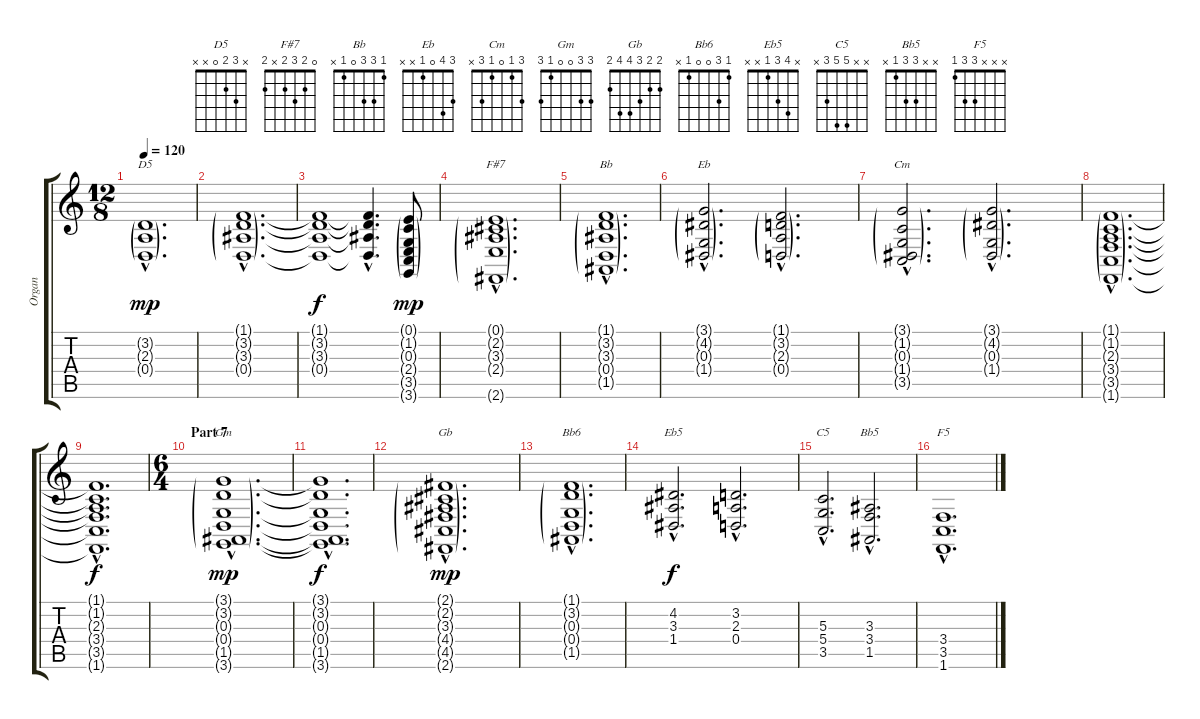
\track ("Organ" "Organ") {instrument drawbarorgan}
\staff {score tabs}
\tuning (E4 B3 G3 D3 A2 E2) {hide}
\chord ("D5" x 3 2 0 x x)
\chord ("F#7" 0 2 3 2 x 2)
\chord ("Bb" 1 3 3 0 1 x)
\chord ("Eb" 3 4 0 1 x x)
\chord ("Cm" 3 1 0 1 3 x)
\chord ("Gm" 3 3 0 0 1 3)
\chord ("Gb" 2 2 3 4 4 2)
\chord ("Bb6" 1 3 0 0 1 x)
\chord ("Eb5" x 4 3 1 x x)
\chord ("C5" x x 5 5 3 x)
\chord ("Bb5" x x 3 3 1 x)
\chord ("F5" x x x 3 3 1)
\ts (12 8)
\tempo 120
\clef g2
\ks c
(3.2{g hac} 2.3{g hac} 0.4{g hac}).1{d ch "D5" dy mp} |
(1.1{g hac} 3.2{g hac} 3.3{g hac} 0.4{g hac}).1{d} |
(1.1{t} 3.2{t} 3.3{t} 0.4{t}).1{dy f} (1.1{hac t} 3.2{hac t} 3.3{hac t} 0.4{hac t}).4{d} (0.1{g} 1.2{g} 0.3{g} 2.4{g} 3.5{g} 3.6{g}).8{dy mp} |
(0.1{g hac} 2.2{g hac} 3.3{g hac} 2.4{g hac} 2.6{g hac}).1{d ch "F#7"} |
(1.1{g hac} 3.2{g hac} 3.3{g hac} 0.4{g hac} 1.5{g hac}).1{d ch "Bb"} |
(3.1{g hac} 4.2{g hac} 0.3{g hac} 1.4{g hac}).2{d ch "Eb"} (1.1{g hac} 3.2{g hac} 2.3{g hac} 0.4{g hac}).2{d} |
(3.1{g hac} 1.2{g hac} 0.3{g hac} 1.4{g hac} 3.5{g hac}).2{d ch "Cm"} (3.1{g hac} 4.2{g hac} 0.3{g hac} 1.4{g hac}).2{d} |
(1.1{g hac} 1.2{g hac} 2.3{g hac} 3.4{g hac} 3.5{g hac} 1.6{g hac}).1{d} |
(1.1{hac t} 1.2{hac t} 2.3{hac t} 3.4{hac t} 3.5{hac t} 1.6{hac t}).1{d dy f} |
\ts (6 4)
\section ("" "Part 7")
(3.1{g hac} 3.2{g hac} 0.3{g} 0.4{g hac} 1.5{g hac} 3.6{g hac}).1{d ch "Gm" dy mp} |
(3.1{hac t} 3.2{hac t} 0.3{t} 0.4{hac t} 1.5{hac t} 3.6{hac t}).1{d dy f} |
(2.1{g hac} 2.2{g hac} 3.3{g hac} 4.4{g hac} 4.5{g} 2.6{g hac}).1{d ch "Gb" dy mp} |
(1.1{g} 3.2{g hac} 0.3{g hac} 0.4{g hac} 1.5{g hac}).1{d ch "Bb6"} |
(4.2{hac} 3.3{hac} 1.4{hac}).2{d ch "Eb5" dy f} (3.2{hac} 2.3{hac} 0.4{hac}).2{d} |
(5.3{hac} 5.4{hac} 3.5{hac}).2{d ch "C5"} (3.3{hac} 3.4{hac} 1.5{hac}).2{d ch "Bb5"} |
(3.4{hac} 3.5{hac} 1.6{hac}).1{d ch "F5"}
